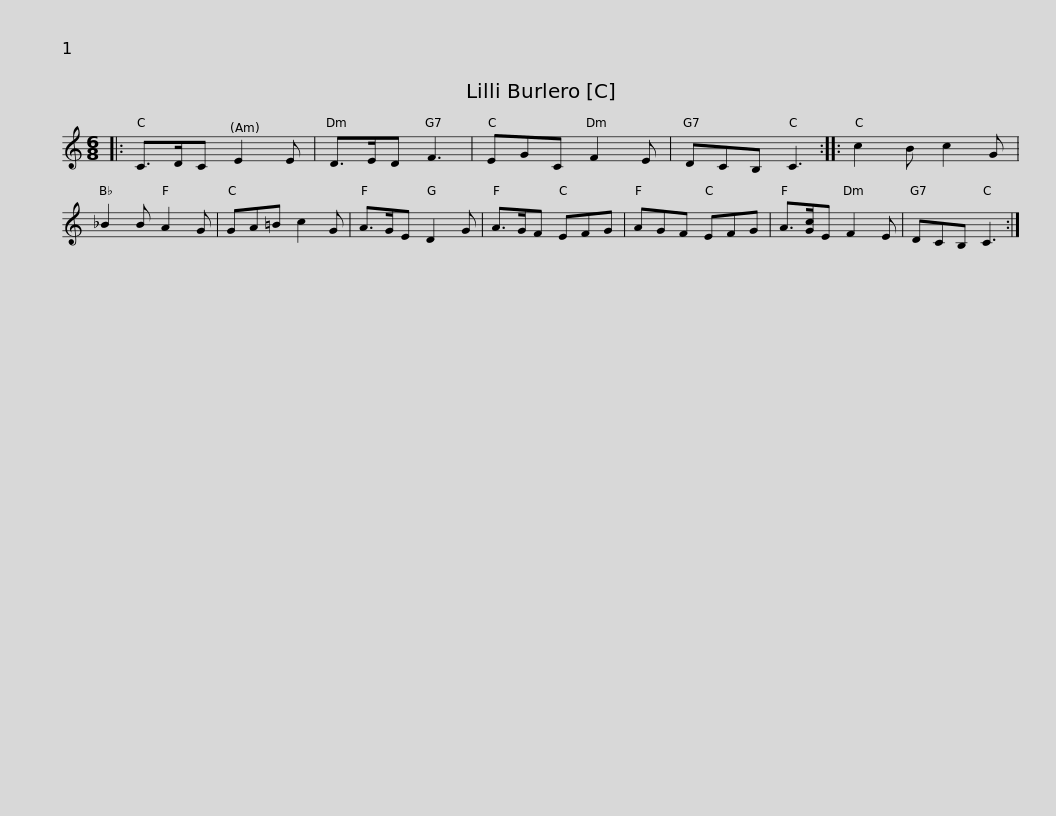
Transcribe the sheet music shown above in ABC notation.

X:1
L:1/8
M:6/8
I:linebreak $
K:C
V:1 treble
V:1
|: C>DC E2 E | D>ED F3 | EGC F2 E | DCB, C3 :: c2 B c2 G | %5
 _B2 B A2 G | GA=B c2 G |$ A>GE D2 G | A>GF EFG | AGF EFG | %10
 A>[Gc]E F2 E | DCB, C3 :| %12
